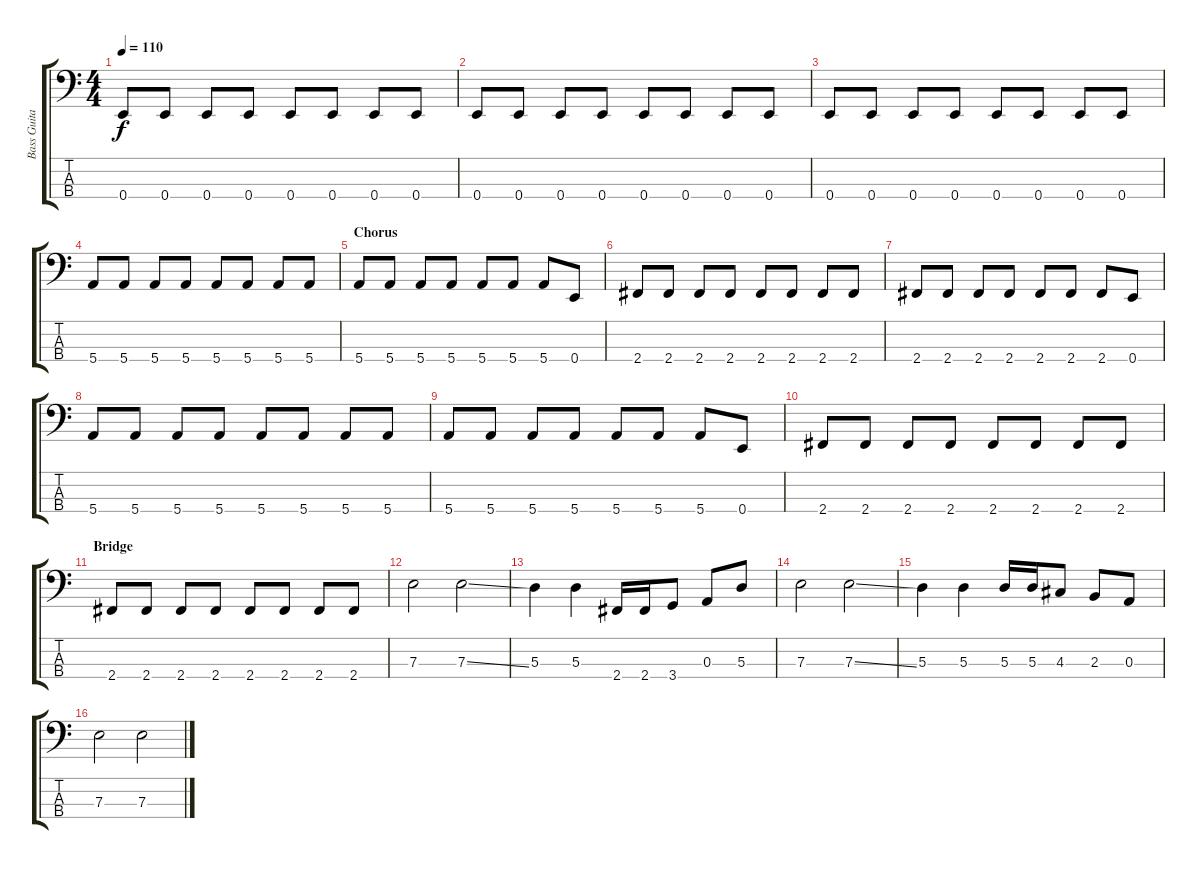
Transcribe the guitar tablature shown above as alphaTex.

\track ("Bass Guitar" "Bass Guita") {instrument electricbassfinger}
\staff {score tabs}
\tuning (G2 D2 A1 E1) {hide}
\ts (4 4)
\tempo 110
\clef f4
\ks c
0.4.8{dy f} 0.4.8 0.4.8 0.4.8 0.4.8 0.4.8 0.4.8 0.4.8 |
0.4.8 0.4.8 0.4.8 0.4.8 0.4.8 0.4.8 0.4.8 0.4.8 |
0.4.8 0.4.8 0.4.8 0.4.8 0.4.8 0.4.8 0.4.8 0.4.8 |
5.4.8 5.4.8 5.4.8 5.4.8 5.4.8 5.4.8 5.4.8 5.4.8 |
\section ("" "Chorus")
5.4.8 5.4.8 5.4.8 5.4.8 5.4.8 5.4.8 5.4.8 0.4.8 |
2.4.8 2.4.8 2.4.8 2.4.8 2.4.8 2.4.8 2.4.8 2.4.8 |
2.4.8 2.4.8 2.4.8 2.4.8 2.4.8 2.4.8 2.4.8 0.4.8 |
5.4.8 5.4.8 5.4.8 5.4.8 5.4.8 5.4.8 5.4.8 5.4.8 |
5.4.8 5.4.8 5.4.8 5.4.8 5.4.8 5.4.8 5.4.8 0.4.8 |
2.4.8 2.4.8 2.4.8 2.4.8 2.4.8 2.4.8 2.4.8 2.4.8 |
\section ("" "Bridge")
2.4.8 2.4.8 2.4.8 2.4.8 2.4.8 2.4.8 2.4.8 2.4.8 |
7.3.2 7.3{ss}.2 |
5.3.4 5.3.4 2.4.16 2.4.16 3.4.8 0.3.8 5.3.8 |
7.3.2 7.3{ss}.2 |
5.3.4 5.3.4 5.3.16 5.3.16 4.3.8 2.3.8 0.3.8 |
7.3.2 7.3{ss}.2
